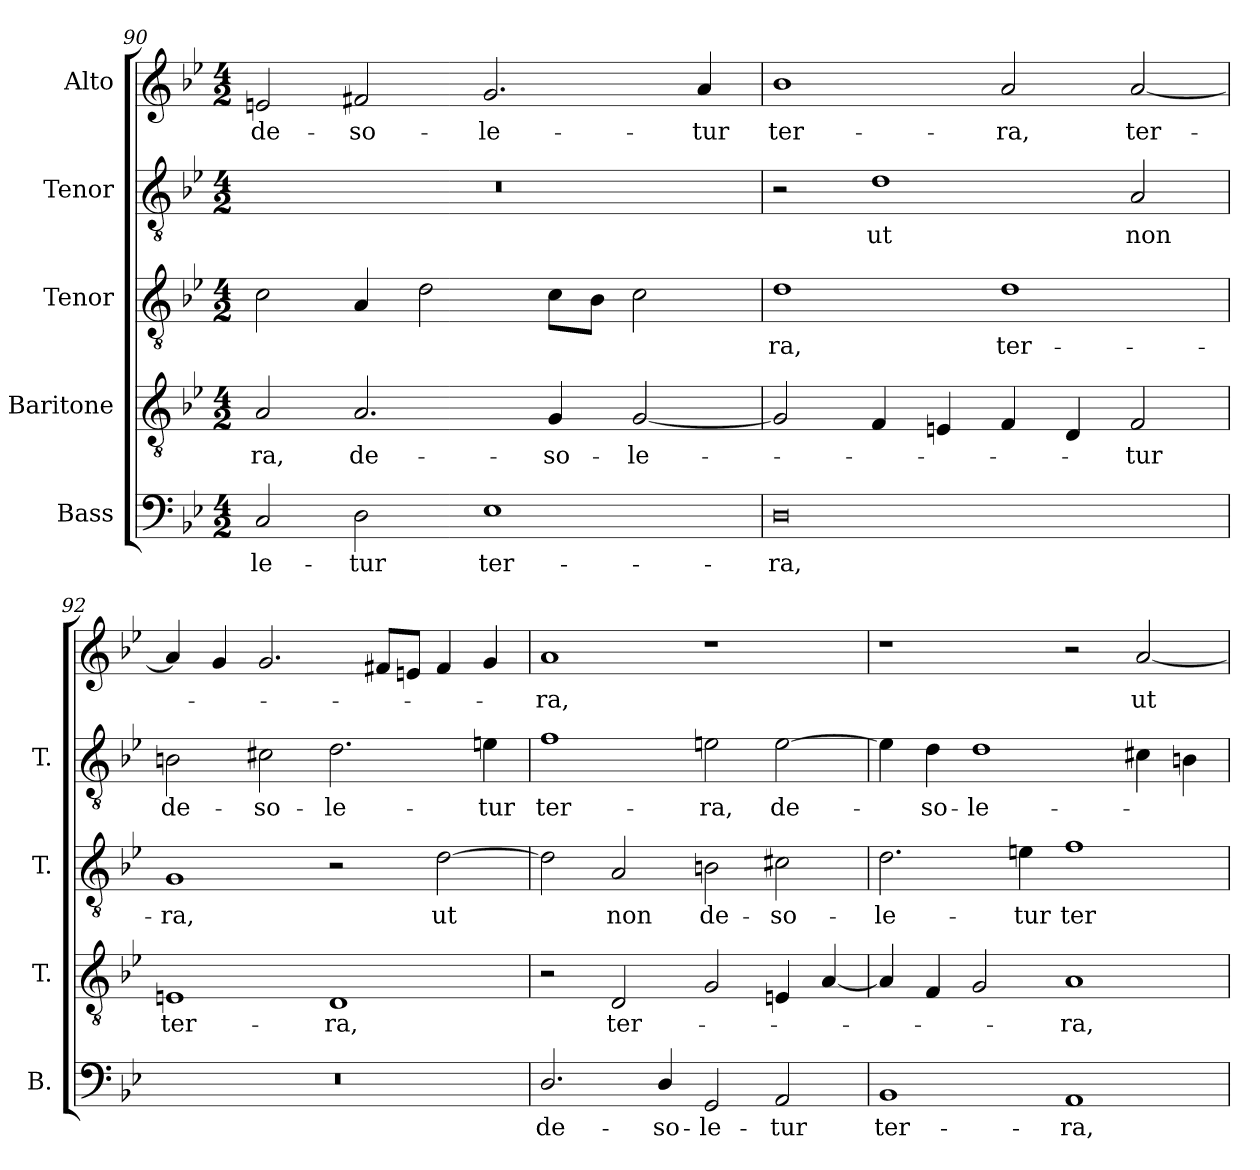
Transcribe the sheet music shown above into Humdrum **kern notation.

**kern	**text	**kern	**text	**kern	**text	**kern	**text	**kern	**text
*part5	*part5	*part4	*part4	*part3	*part3	*part2	*part2	*part1	*part1
*staff5	*staff5	*staff4	*staff4	*staff3	*staff3	*staff2	*staff2	*staff1	*staff1
*I"Bass	*	*I"Baritone	*	*I"Tenor	*	*I"Tenor	*	*I"Alto	*
*I'B.	*	*I'T.	*	*I'T.	*	*I'T.	*	*	*
*clefF4	*	*clefGv2	*	*clefGv2	*	*clefGv2	*	*clefG2	*
*	*	*ITrd7c12	*	*ITrd7c12	*	*ITrd7c12	*	*	*
*k[b-e-]	*	*k[b-e-]	*	*k[b-e-]	*	*k[b-e-]	*	*k[b-e-]	*
*B-:	*	*B-:	*	*B-:	*	*B-:	*	*B-:	*
*M4/2	*	*M4/2	*	*M4/2	*	*M4/2	*	*M4/2	*
=90	=90	=90	=90	=90	=90	=90	=90	=90	=90
!	!LO:LY:b:color=#000000	!	!	!	!	!	!	!	!
!	!	!	!LO:LY:b:color=#000000	!	!	!LO:N:vis=1	!	!	!
!	!	!	!	!	!	!	!	!	!LO:LY:b:color=#000000
2Ci/	-le-	2AAi/	-ra,	2Ci\	.	0r	.	2eni/	de-
!	!LO:LY:b:color=#000000	!	!	!	!	!	!	!	!
!	!	!	!LO:LY:b:color=#000000	!	!	!	!	!	!
!	!	!	!	!	!	!	!	!	!LO:LY:b:color=#000000
2Di\	-tur	2.AAi/	de-	4AAi/	.	.	.	2f#Xi/	-so-
.	.	.	.	2Di\	.	.	.	.	.
!	!LO:LY:b:color=#000000	!	!	!	!	!	!	!	!
!	!	!	!	!	!	!	!	!	!LO:LY:b:color=#000000
1E-i	ter-	.	.	.	.	.	.	2.gi/	-le-
!	!	!	!LO:LY:b:color=#000000	!	!	!	!	!	!
.	.	4GGi/	-so-	8Ci\L	.	.	.	.	.
.	.	.	.	8BB-i\J	.	.	.	.	.
!	!	!	!LO:LY:b:color=#000000	!	!	!	!	!	!
.	.	[2GGi/	-le-	2Ci\	.	.	.	.	.
!	!	!	!	!	!	!	!	!	!LO:LY:b:color=#000000
.	.	.	.	.	.	.	.	4ai/	-tur
!!LO:PB:g=z
=91	=91	=91	=91	=91	=91	=91	=91	=91	=91
!	!LO:LY:b:color=#000000	!	!	!	!	!	!	!	!
!	!	!	!	!	!LO:LY:b:color=#000000	!	!	!	!
!	!	!	!	!	!	!	!	!	!LO:LY:b:color=#000000
0Di	-ra,	2GGi/]	.	1Di	-ra,	2r	.	1b-i	ter-
!	!	!	!	!	!	!	!LO:LY:b:color=#000000	!	!
.	.	4FFi/	.	.	.	1Di	ut	.	.
.	.	4EEni/	.	.	.	.	.	.	.
!	!	!	!	!	!LO:LY:b:color=#000000	!	!	!	!
!	!	!	!	!	!	!	!	!	!LO:LY:b:color=#000000
.	.	4FFi/	.	1Di	ter-	.	.	2ai/	-ra,
.	.	4DDi/	.	.	.	.	.	.	.
!	!	!	!LO:LY:b:color=#000000	!	!	!	!	!	!
!	!	!	!	!	!	!	!LO:LY:b:color=#000000	!	!
!	!	!	!	!	!	!	!	!	!LO:LY:b:color=#000000
.	.	2FFi/	-tur	.	.	2AAi/	non	[2ai/	ter-
=92	=92	=92	=92	=92	=92	=92	=92	=92	=92
!LO:N:vis=1	!	!	!	!	!	!	!	!	!
!	!	!	!LO:LY:b:color=#000000	!	!	!	!	!	!
!	!	!	!	!	!LO:LY:b:color=#000000	!	!	!	!
!	!	!	!	!	!	!	!LO:LY:b:color=#000000	!	!
0r	.	1EEni	ter-	1GGi	-ra,	2BBni\	de-	4ai/]	.
.	.	.	.	.	.	.	.	4gi/	.
!	!	!	!	!	!	!	!LO:LY:b:color=#000000	!	!
.	.	.	.	.	.	2C#Xi\	-so-	2.gi/	.
!	!	!	!LO:LY:b:color=#000000	!	!	!	!	!	!
!	!	!	!	!	!	!	!LO:LY:b:color=#000000	!	!
.	.	1DDi	-ra,	2r	.	2.Di\	-le-	.	.
.	.	.	.	.	.	.	.	8f#Xi/L	.
.	.	.	.	.	.	.	.	8eni/J	.
!	!	!	!	!	!LO:LY:b:color=#000000	!	!	!	!
.	.	.	.	[2Di\	ut	.	.	4f#i/	.
!	!	!	!	!	!	!	!LO:LY:b:color=#000000	!	!
.	.	.	.	.	.	4Eni\	-tur	4gi/	.
=93	=93	=93	=93	=93	=93	=93	=93	=93	=93
!	!LO:LY:b:color=#000000	!	!	!	!	!	!	!	!
!	!	!	!	!	!	!	!LO:LY:b:color=#000000	!	!
!	!	!	!	!	!	!	!	!	!LO:LY:b:color=#000000
2.Di/	de-	2r	.	2Di\]	.	1Fi	ter-	1ai	-ra,
!	!	!	!LO:LY:b:color=#000000	!	!	!	!	!	!
!	!	!	!	!	!LO:LY:b:color=#000000	!	!	!	!
.	.	2DDi/	ter-	2AAi/	non	.	.	.	.
!	!LO:LY:b:color=#000000	!	!	!	!	!	!	!	!
4Di/	-so-	.	.	.	.	.	.	.	.
!	!LO:LY:b:color=#000000	!	!	!	!	!	!	!	!
!	!	!	!	!	!LO:LY:b:color=#000000	!	!	!	!
!	!	!	!	!	!	!	!LO:LY:b:color=#000000	!	!
2GGi/	-le-	2GGi/	.	2BBni\	de-	2Eni\	-ra,	1r	.
!	!LO:LY:b:color=#000000	!	!	!	!	!	!	!	!
!	!	!	!	!	!LO:LY:b:color=#000000	!	!	!	!
!	!	!	!	!	!	!	!LO:LY:b:color=#000000	!	!
2AAi/	-tur	4EEni/	.	2C#Xi\	-so-	[2Ei\	de-	.	.
.	.	[4AAi/	.	.	.	.	.	.	.
=94	=94	=94	=94	=94	=94	=94	=94	=94	=94
!	!LO:LY:b:color=#000000	!	!	!	!	!	!	!	!
!	!	!	!	!	!LO:LY:b:color=#000000	!	!	!	!
1BB-i	ter-	4AAi/]	.	2.Di\	-le-	4Ei\]	.	1r	.
!	!	!	!	!	!	!	!LO:LY:b:color=#000000	!	!
.	.	4FFi/	.	.	.	4Di\	-so-	.	.
!	!	!	!	!	!	!	!LO:LY:b:color=#000000	!	!
.	.	2GGi/	.	.	.	1Di	-le-	.	.
!	!	!	!	!	!LO:LY:b:color=#000000	!	!	!	!
.	.	.	.	4Eni\	-tur	.	.	.	.
!	!LO:LY:b:color=#000000	!	!	!	!	!	!	!	!
!	!	!	!LO:LY:b:color=#000000	!	!	!	!	!	!
!	!	!	!	!	!LO:LY:b:color=#000000	!	!	!	!
1AAi	-ra,	1AAi	-ra,	1Fi	ter-	.	.	2r	.
!	!	!	!	!	!	!	!	!	!LO:LY:b:color=#000000
.	.	.	.	.	.	4C#Xi\	.	[2ai/	ut
.	.	.	.	.	.	4BBni\	.	.	.
=	=	=	=	=	=	=	=	=	=
*-	*-	*-	*-	*-	*-	*-	*-	*-	*-
